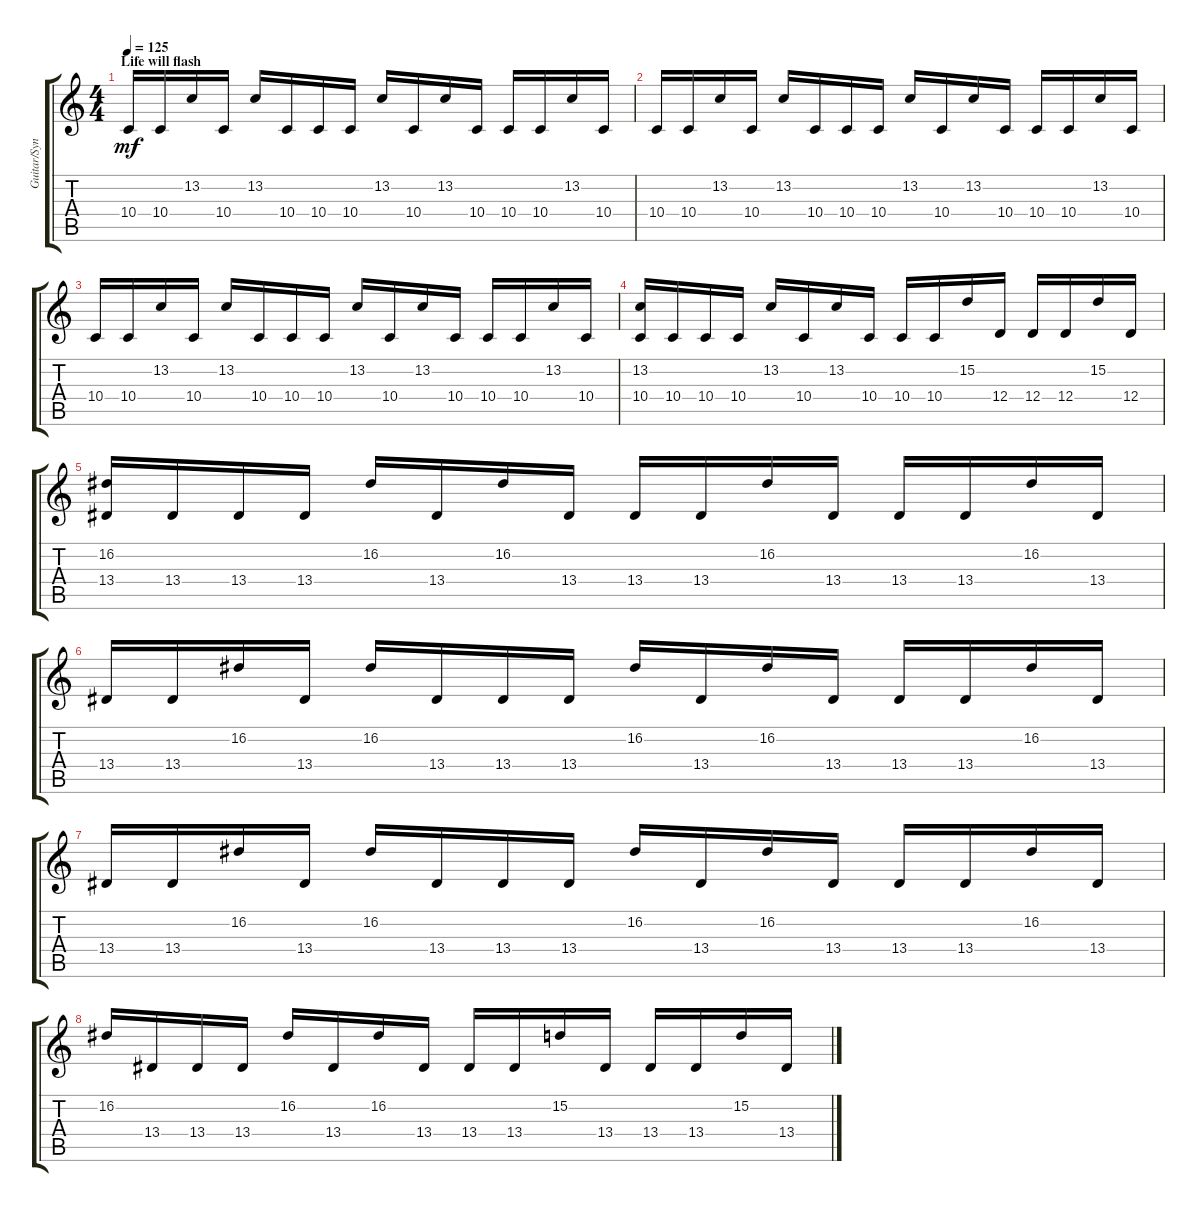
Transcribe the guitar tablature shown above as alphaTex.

\track ("Guitar/Synth" "Guitar/Syn") {instrument lead2sawtooth}
\staff {score tabs}
\tuning (E4 B3 G3 D3 A2 E2) {hide}
\ts (4 4)
\section ("" "Life will flash")
\tempo 125
\clef g2
\ks c
10.4.16{dy mf} 10.4.16 13.2.16 10.4.16 13.2.16 10.4.16 10.4.16 10.4.16 13.2.16 10.4.16 13.2.16 10.4.16 10.4.16 10.4.16 13.2.16 10.4.16 |
10.4.16 10.4.16 13.2.16 10.4.16 13.2.16 10.4.16 10.4.16 10.4.16 13.2.16 10.4.16 13.2.16 10.4.16 10.4.16 10.4.16 13.2.16 10.4.16 |
10.4.16 10.4.16 13.2.16 10.4.16 13.2.16 10.4.16 10.4.16 10.4.16 13.2.16 10.4.16 13.2.16 10.4.16 10.4.16 10.4.16 13.2.16 10.4.16 |
(13.2 10.4).16 10.4.16 10.4.16 10.4.16 13.2.16 10.4.16 13.2.16 10.4.16 10.4.16 10.4.16 15.2.16 12.4.16 12.4.16 12.4.16 15.2.16 12.4.16 |
(16.2 13.4).16 13.4.16 13.4.16 13.4.16 16.2.16 13.4.16 16.2.16 13.4.16 13.4.16 13.4.16 16.2.16 13.4.16 13.4.16 13.4.16 16.2.16 13.4.16 |
13.4.16 13.4.16 16.2.16 13.4.16 16.2.16 13.4.16 13.4.16 13.4.16 16.2.16 13.4.16 16.2.16 13.4.16 13.4.16 13.4.16 16.2.16 13.4.16 |
13.4.16 13.4.16 16.2.16 13.4.16 16.2.16 13.4.16 13.4.16 13.4.16 16.2.16 13.4.16 16.2.16 13.4.16 13.4.16 13.4.16 16.2.16 13.4.16 |
16.2.16 13.4.16 13.4.16 13.4.16 16.2.16 13.4.16 16.2.16 13.4.16 13.4.16 13.4.16 15.2.16 13.4.16 13.4.16 13.4.16 15.2.16 13.4.16
